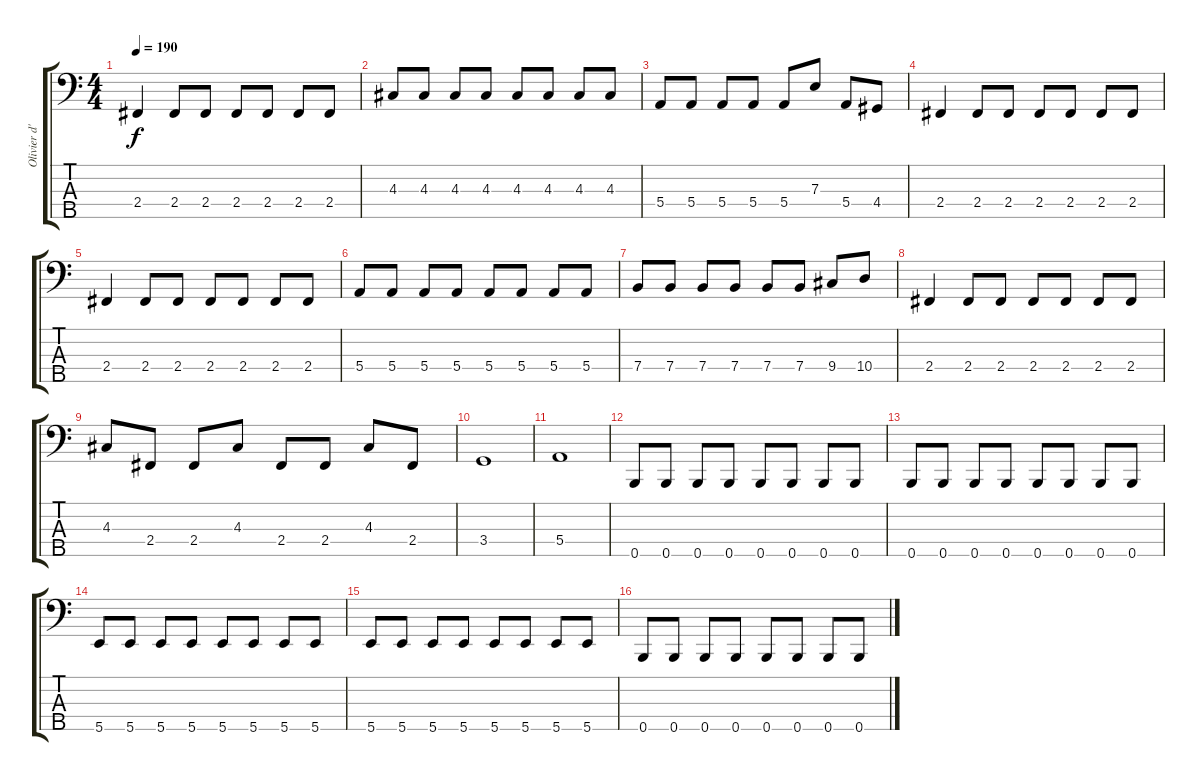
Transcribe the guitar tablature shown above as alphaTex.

\track ("Olivier d'Aries (Bass)" "Olivier d'") {instrument electricbassfinger}
\staff {score tabs}
\tuning (G2 D2 A1 E1 B0) {hide}
\ts (4 4)
\tempo 190
\clef f4
\ks c
2.4.4{dy f} 2.4.8 2.4.8 2.4.8 2.4.8 2.4.8 2.4.8 |
4.3.8 4.3.8 4.3.8 4.3.8 4.3.8 4.3.8 4.3.8 4.3.8 |
5.4.8 5.4.8 5.4.8 5.4.8 5.4.8 7.3.8 5.4.8 4.4.8 |
2.4.4 2.4.8 2.4.8 2.4.8 2.4.8 2.4.8 2.4.8 |
2.4.4 2.4.8 2.4.8 2.4.8 2.4.8 2.4.8 2.4.8 |
5.4.8 5.4.8 5.4.8 5.4.8 5.4.8 5.4.8 5.4.8 5.4.8 |
7.4.8 7.4.8 7.4.8 7.4.8 7.4.8 7.4.8 9.4.8 10.4.8 |
2.4.4 2.4.8 2.4.8 2.4.8 2.4.8 2.4.8 2.4.8 |
4.3.8 2.4.8 2.4.8 4.3.8 2.4.8 2.4.8 4.3.8 2.4.8 |
3.4.1 |
5.4.1 |
0.5.8 0.5.8 0.5.8 0.5.8 0.5.8 0.5.8 0.5.8 0.5.8 |
0.5.8 0.5.8 0.5.8 0.5.8 0.5.8 0.5.8 0.5.8 0.5.8 |
5.5.8 5.5.8 5.5.8 5.5.8 5.5.8 5.5.8 5.5.8 5.5.8 |
5.5.8 5.5.8 5.5.8 5.5.8 5.5.8 5.5.8 5.5.8 5.5.8 |
0.5.8 0.5.8 0.5.8 0.5.8 0.5.8 0.5.8 0.5.8 0.5.8
